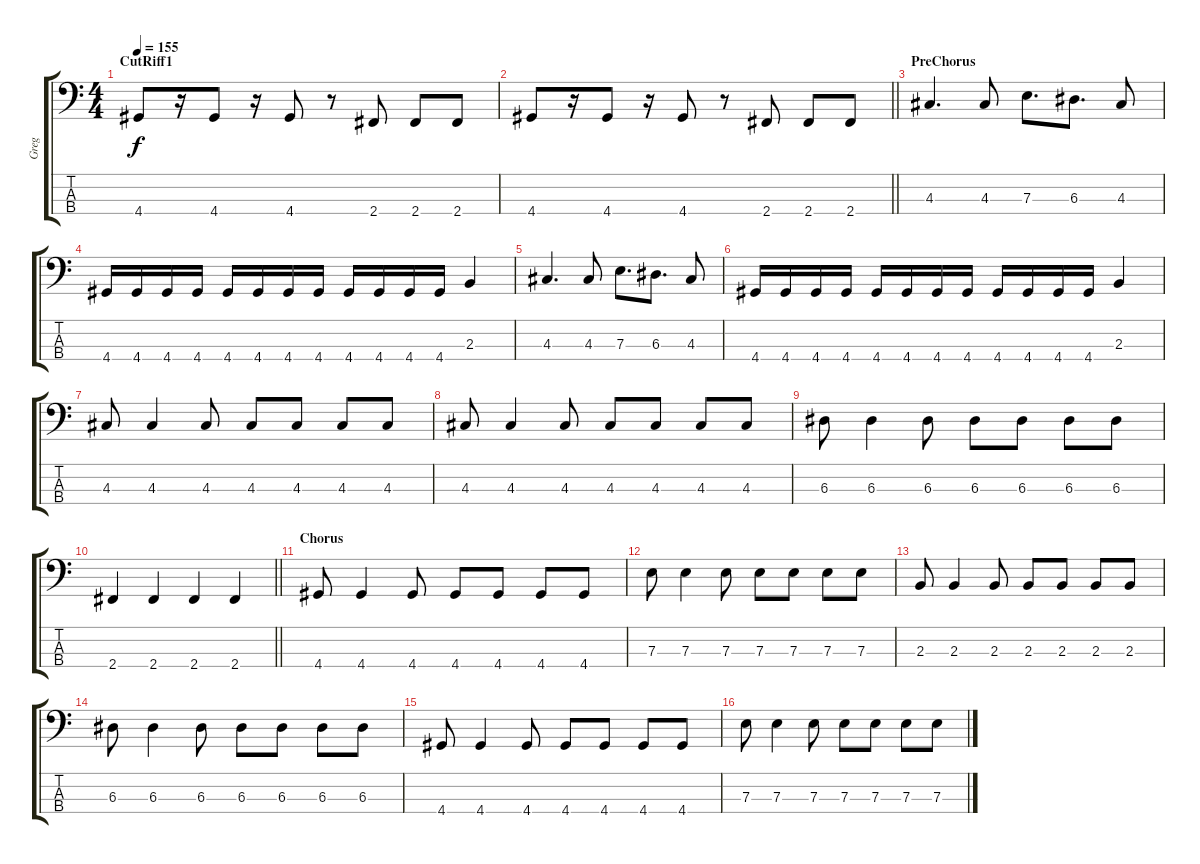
\track ("Greg" "Greg") {instrument electricbasspick}
\staff {score tabs}
\tuning (G2 D2 A1 E1) {hide}
\ts (4 4)
\section ("" "CutRiff1")
\tempo 155
\clef f4
\ks c
4.4.8{dy f} r.16 4.4.8 r.16 4.4.8 r.8 2.4.8 2.4.8 2.4.8 |
\barLineRight lightlight
4.4.8 r.16 4.4.8 r.16 4.4.8 r.8 2.4.8 2.4.8 2.4.8 |
\section ("" "PreChorus")
4.3.4{d} 4.3.8 7.3.8{d} 6.3.8{d} 4.3.8 |
4.4.16 4.4.16 4.4.16 4.4.16 4.4.16 4.4.16 4.4.16 4.4.16 4.4.16 4.4.16 4.4.16 4.4.16 2.3.4 |
4.3.4{d} 4.3.8 7.3.8{d} 6.3.8{d} 4.3.8 |
4.4.16 4.4.16 4.4.16 4.4.16 4.4.16 4.4.16 4.4.16 4.4.16 4.4.16 4.4.16 4.4.16 4.4.16 2.3.4 |
4.3.8 4.3.4 4.3.8 4.3.8 4.3.8 4.3.8 4.3.8 |
4.3.8 4.3.4 4.3.8 4.3.8 4.3.8 4.3.8 4.3.8 |
6.3.8 6.3.4 6.3.8 6.3.8 6.3.8 6.3.8 6.3.8 |
\barLineRight lightlight
2.4.4 2.4.4 2.4.4 2.4.4 |
\section ("" "Chorus")
4.4.8 4.4.4 4.4.8 4.4.8 4.4.8 4.4.8 4.4.8 |
7.3.8 7.3.4 7.3.8 7.3.8 7.3.8 7.3.8 7.3.8 |
2.3.8 2.3.4 2.3.8 2.3.8 2.3.8 2.3.8 2.3.8 |
6.3.8 6.3.4 6.3.8 6.3.8 6.3.8 6.3.8 6.3.8 |
4.4.8 4.4.4 4.4.8 4.4.8 4.4.8 4.4.8 4.4.8 |
7.3.8 7.3.4 7.3.8 7.3.8 7.3.8 7.3.8 7.3.8
